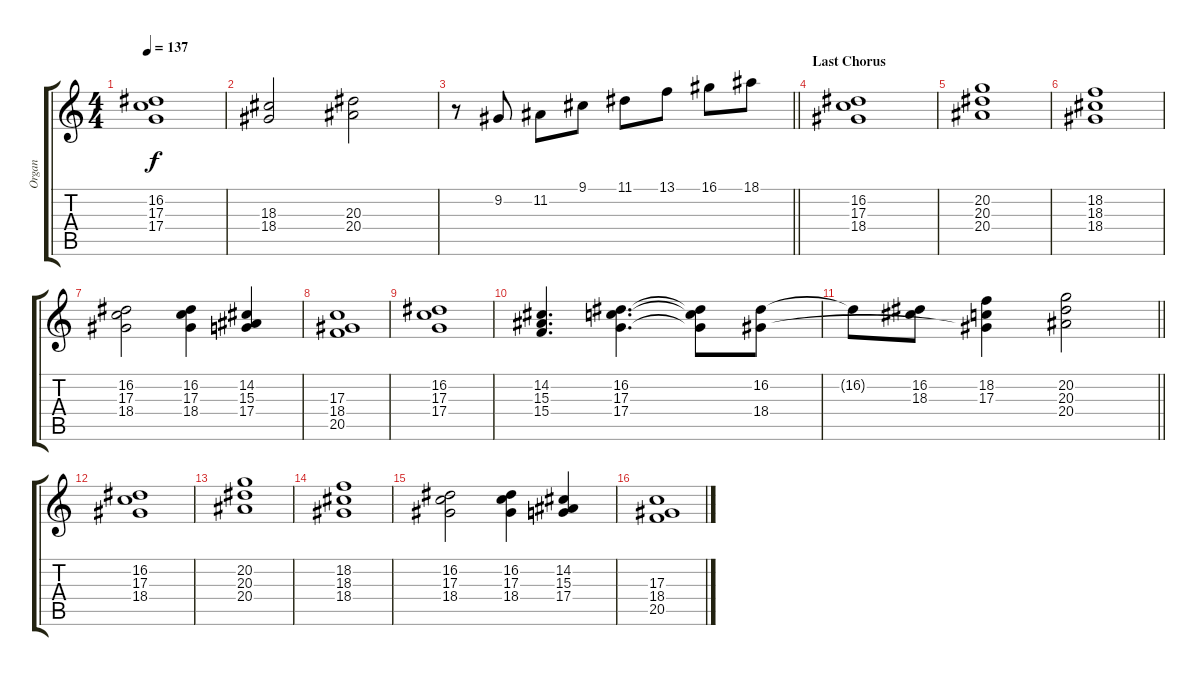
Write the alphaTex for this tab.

\track ("Organ" "Organ") {instrument drawbarorgan}
\staff {score tabs}
\tuning (E4 B3 G3 D3 A2 E2) {hide}
\ts (4 4)
\tempo 137
\clef g2
\ks c
(16.2 17.3 17.4).1{dy f} |
(18.3 18.4).2 (20.3 20.4).2 |
\barLineRight lightlight
r.8 9.2.8 11.2.8 9.1.8 11.1.8 13.1.8 16.1.8 18.1.8 |
\section ("" "Last Chorus")
(16.2 17.3 18.4).1 |
(20.2 20.3 20.4).1 |
(18.2 18.3 18.4).1 |
(16.2 17.3 18.4).2 (16.2 17.3 18.4).4 (14.2 15.3 17.4).4 |
(17.3 18.4 20.5).1 |
(16.2 17.3 17.4).1 |
(14.2 15.3 15.4).4{d} (16.2 17.3 17.4).4{d} (16.2{t} 17.3{t} 17.4{t}).8 (16.2 18.4).8 |
\barLineRight lightlight
16.2{t}.8 (16.2 18.3).8 (18.2 17.3 18.4{t}).4 (20.2 20.3 20.4).2 |
(16.2 17.3 18.4).1 |
(20.2 20.3 20.4).1 |
(18.2 18.3 18.4).1 |
(16.2 17.3 18.4).2 (16.2 17.3 18.4).4 (14.2 15.3 17.4).4 |
(17.3 18.4 20.5).1
